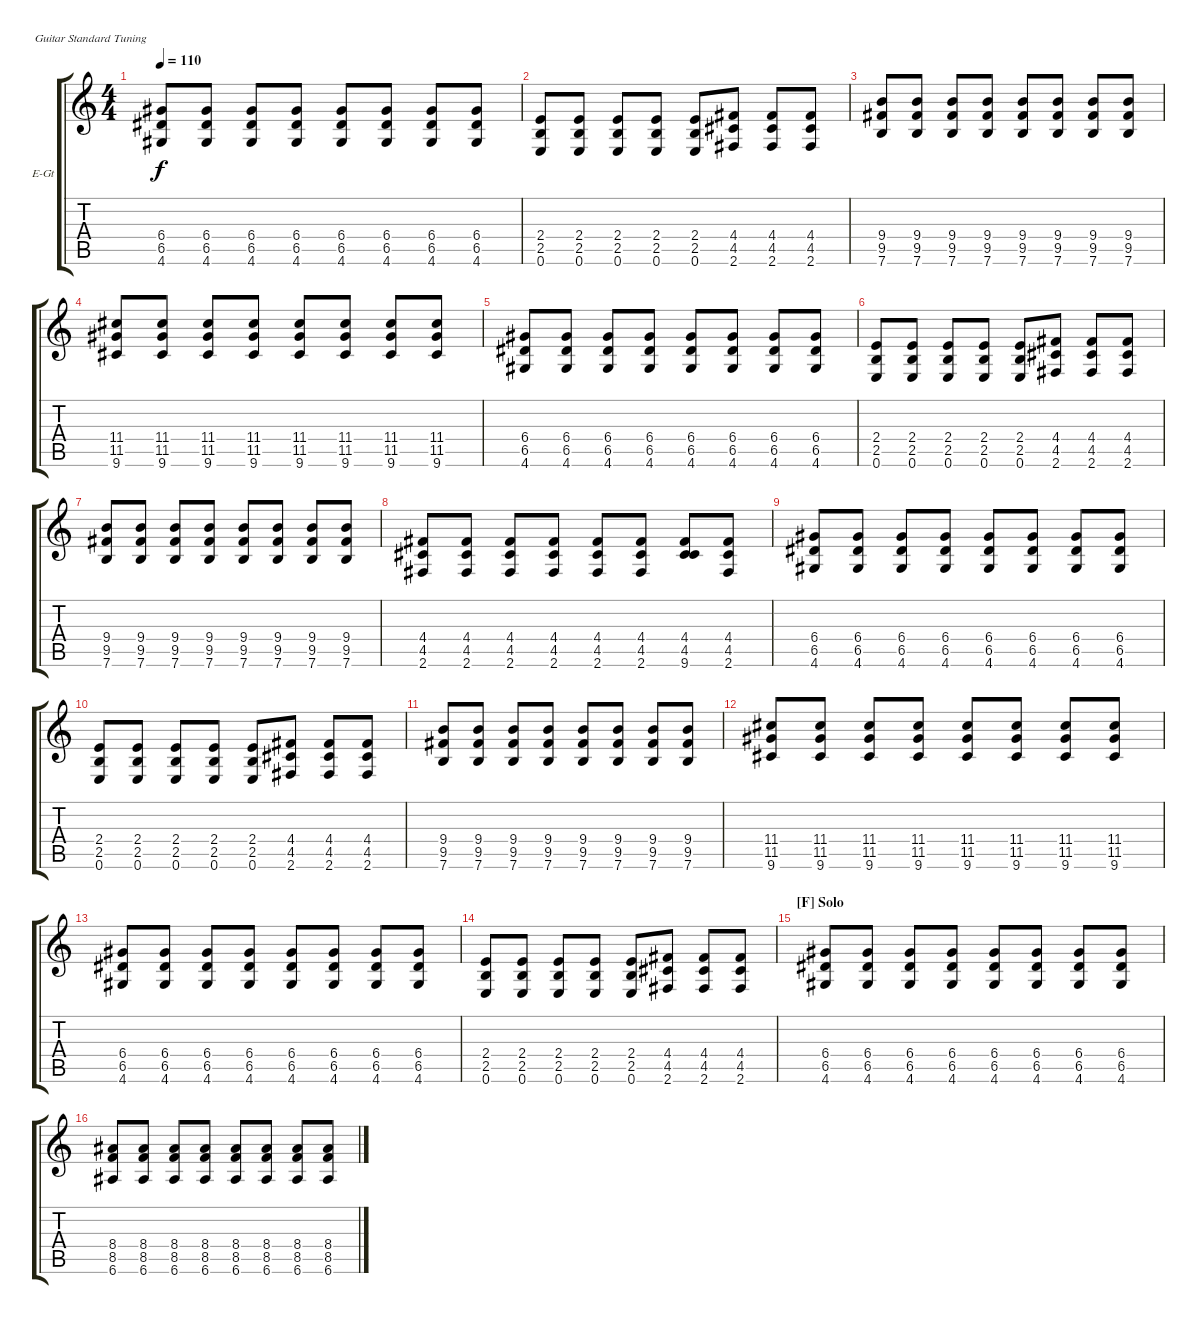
\bracketExtendMode groupsimilarinstruments
\firstSystemTrackNameOrientation horizontal
\otherSystemsTrackNameOrientation horizontal
\track ("Electric Guitar 1" "E-Gt") {instrument electricguitarclean}
\staff {score tabs}
\tuning (E4 B3 G3 D3 A2 E2)
\ts (4 4)
\tempo 110
\clef g2
\scale
0.333333
\ks c
(6.4 6.5 4.6).8{dy f} (6.4 6.5 4.6).8 (6.4 6.5 4.6).8 (6.4 6.5 4.6).8 (6.4 6.5 4.6).8 (6.4 6.5 4.6).8 (6.4 6.5 4.6).8 (6.4 6.5 4.6).8 |
\scale
0.333333 (2.4 2.5 0.6).8 (2.4 2.5 0.6).8 (2.4 2.5 0.6).8 (2.4 2.5 0.6).8 (2.4 2.5 0.6).8 (4.4 4.5 2.6).8 (4.4 4.5 2.6).8 (4.4 4.5 2.6).8 |
\scale
0.333333 (9.4 9.5 7.6).8 (9.4 9.5 7.6).8 (9.4 9.5 7.6).8 (9.4 9.5 7.6).8 (9.4 9.5 7.6).8 (9.4 9.5 7.6).8 (9.4 9.5 7.6).8 (9.4 9.5 7.6).8 |
\scale
0.333333 (11.4 11.5 9.6).8 (11.4 11.5 9.6).8 (11.4 11.5 9.6).8 (11.4 11.5 9.6).8 (11.4 11.5 9.6).8 (11.4 11.5 9.6).8 (11.4 11.5 9.6).8 (11.4 11.5 9.6).8 |
\scale
0.333333 (6.4 6.5 4.6).8 (6.4 6.5 4.6).8 (6.4 6.5 4.6).8 (6.4 6.5 4.6).8 (6.4 6.5 4.6).8 (6.4 6.5 4.6).8 (6.4 6.5 4.6).8 (6.4 6.5 4.6).8 |
\scale
0.333333 (2.4 2.5 0.6).8 (2.4 2.5 0.6).8 (2.4 2.5 0.6).8 (2.4 2.5 0.6).8 (2.4 2.5 0.6).8 (4.4 4.5 2.6).8 (4.4 4.5 2.6).8 (4.4 4.5 2.6).8 |
\scale
0.333333 (9.4 9.5 7.6).8 (9.4 9.5 7.6).8 (9.4 9.5 7.6).8 (9.4 9.5 7.6).8 (9.4 9.5 7.6).8 (9.4 9.5 7.6).8 (9.4 9.5 7.6).8 (9.4 9.5 7.6).8 |
\scale
0.333333 (4.4 4.5 2.6).8 (4.4 4.5 2.6).8 (4.4 4.5 2.6).8 (4.4 4.5 2.6).8 (4.4 4.5 2.6).8 (4.4 4.5 2.6).8 (4.4 4.5 9.6).8 (4.4 4.5 2.6).8 |
\scale
0.333333 (6.4 6.5 4.6).8 (6.4 6.5 4.6).8 (6.4 6.5 4.6).8 (6.4 6.5 4.6).8 (6.4 6.5 4.6).8 (6.4 6.5 4.6).8 (6.4 6.5 4.6).8 (6.4 6.5 4.6).8 |
\scale
0.333333 (2.4 2.5 0.6).8 (2.4 2.5 0.6).8 (2.4 2.5 0.6).8 (2.4 2.5 0.6).8 (2.4 2.5 0.6).8 (4.4 4.5 2.6).8 (4.4 4.5 2.6).8 (4.4 4.5 2.6).8 |
\scale
0.333333 (9.4 9.5 7.6).8 (9.4 9.5 7.6).8 (9.4 9.5 7.6).8 (9.4 9.5 7.6).8 (9.4 9.5 7.6).8 (9.4 9.5 7.6).8 (9.4 9.5 7.6).8 (9.4 9.5 7.6).8 |
\scale
0.333333 (11.4 11.5 9.6).8 (11.4 11.5 9.6).8 (11.4 11.5 9.6).8 (11.4 11.5 9.6).8 (11.4 11.5 9.6).8 (11.4 11.5 9.6).8 (11.4 11.5 9.6).8 (11.4 11.5 9.6).8 |
\scale
0.333333 (6.4 6.5 4.6).8 (6.4 6.5 4.6).8 (6.4 6.5 4.6).8 (6.4 6.5 4.6).8 (6.4 6.5 4.6).8 (6.4 6.5 4.6).8 (6.4 6.5 4.6).8 (6.4 6.5 4.6).8 |
\scale
0.333333 (2.4 2.5 0.6).8 (2.4 2.5 0.6).8 (2.4 2.5 0.6).8 (2.4 2.5 0.6).8 (2.4 2.5 0.6).8 (4.4 4.5 2.6).8 (4.4 4.5 2.6).8 (4.4 4.5 2.6).8 |
\section ("F" "Solo")
\scale
0.333333 (6.4 6.5 4.6).8 (6.4 6.5 4.6).8 (6.4 6.5 4.6).8 (6.4 6.5 4.6).8 (6.4 6.5 4.6).8 (6.4 6.5 4.6).8 (6.4 6.5 4.6).8 (6.4 6.5 4.6).8 |
\scale
0.333333 (8.4 8.5 6.6).8 (8.4 8.5 6.6).8 (8.4 8.5 6.6).8 (8.4 8.5 6.6).8 (8.4 8.5 6.6).8 (8.4 8.5 6.6).8 (8.4 8.5 6.6).8 (8.4 8.5 6.6).8
